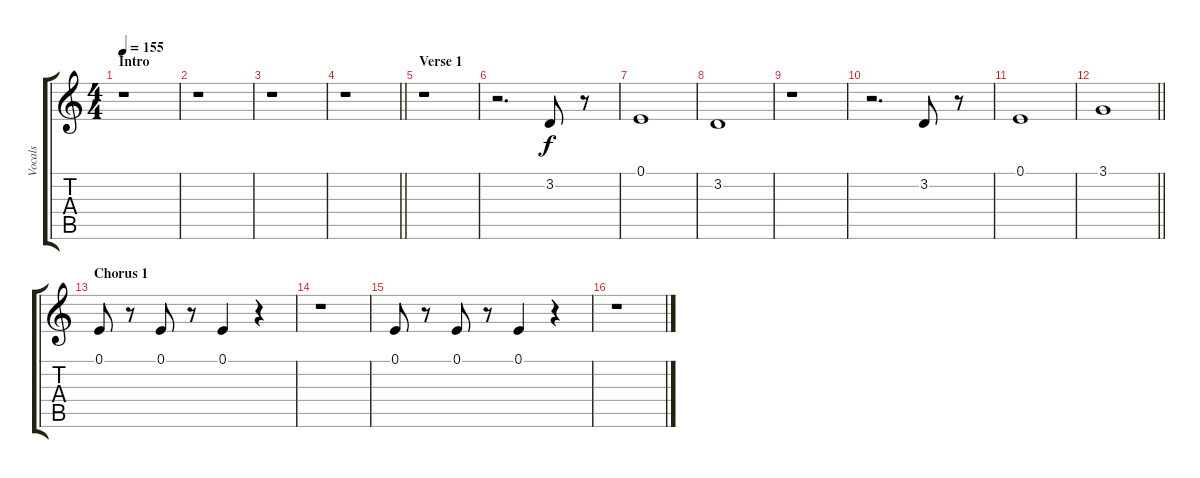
\track ("Vocals" "Vocals") {instrument sopranosax}
\staff {score tabs}
\tuning (E4 B3 G3 D3 A2 E2) {hide}
\ts (4 4)
\section ("" "Intro")
\tempo 155
\clef g2
\ks c
r.1{dy f instrument sopranosax} |
r.1 |
r.1 |
\barLineRight lightlight
r.1 |
\section ("" "Verse 1")
r.1 |
r.2{d} 3.2.8 r.8 |
0.1.1 |
3.2.1 |
r.1 |
r.2{d} 3.2.8 r.8 |
0.1.1 |
\barLineRight lightlight
3.1.1 |
\section ("" "Chorus 1")
0.1.8 r.8 0.1.8 r.8 0.1.4 r.4 |
r.1 |
0.1.8 r.8 0.1.8 r.8 0.1.4 r.4 |
r.1
